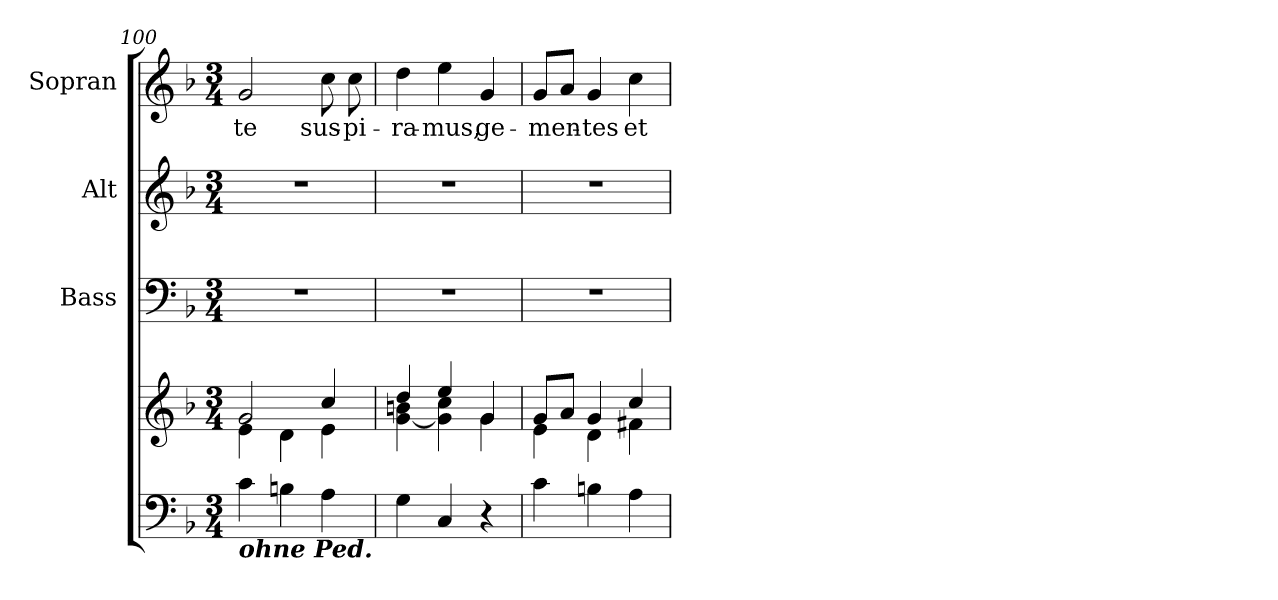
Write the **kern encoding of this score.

**kern	**kern	**kern	**kern	**kern	**text
*part4	*part4	*part3	*part2	*part1	*part1
*staff5	*staff4	*staff3	*staff2	*staff1	*staff1
*	*	*I"Bass	*I"Alt	*I"Sopran	*
*	*	*I'B.	*I'A.	*I'S.	*
*clefF4	*clefG2	*clefF4	*clefG2	*clefG2	*
*k[b-]	*k[b-]	*k[b-]	*k[b-]	*k[b-]	*
*F:	*F:	*F:	*F:	*F:	*
*M3/4	*M3/4	*M3/4	*M3/4	*M3/4	*
=100	=100	=100	=100	=100	=100
*	*^	*	*	*	*
!LO:TX:b:Bi:t=ohne Ped.	!	!	!	!	!	!
!	!	!	!	!	!	!LO:LY:b
4c\	2g/	4e\	2.r	2.r	2g/	te
4Bn\	.	4d\	.	.	.	.
!	!	!	!	!	!	!LO:LY:b
4A\	4cc/	4e\	.	.	8cc\	sus-
!	!	!	!	!	!	!LO:LY:b
.	.	.	.	.	8cc\	-pi-
=101	=101	=101	=101	=101	=101	=101
!	!	!	!	!	!	!LO:LY:b
4G\	4dd/	[<4g\ 4bn\	2.r	2.r	4dd\	-ra-
!	!	!	!	!	!	!LO:LY:b
4C/	4ee/	4g\] 4cc\	.	.	4ee\	-mus,
!	!	!	!	!	!	!LO:LY:b
4r	4g/	4g\	.	.	4g/	ge-
=102	=102	=102	=102	=102	=102	=102
!	!	!	!	!	!	!LO:LY:b
4c\	8g/L	4e\	2.r	2.r	8g/L	-men-
.	8a/J	.	.	.	8a/J	.
!	!	!	!	!	!	!LO:LY:b
4Bn\	4g/	4d\	.	.	4g/	-tes
!	!	!	!	!	!	!LO:LY:b
4A\	4cc/	4f#X\	.	.	4cc\	et
*	*v	*v	*	*	*	*
=	=	=	=	=	=
*-	*-	*-	*-	*-	*-
